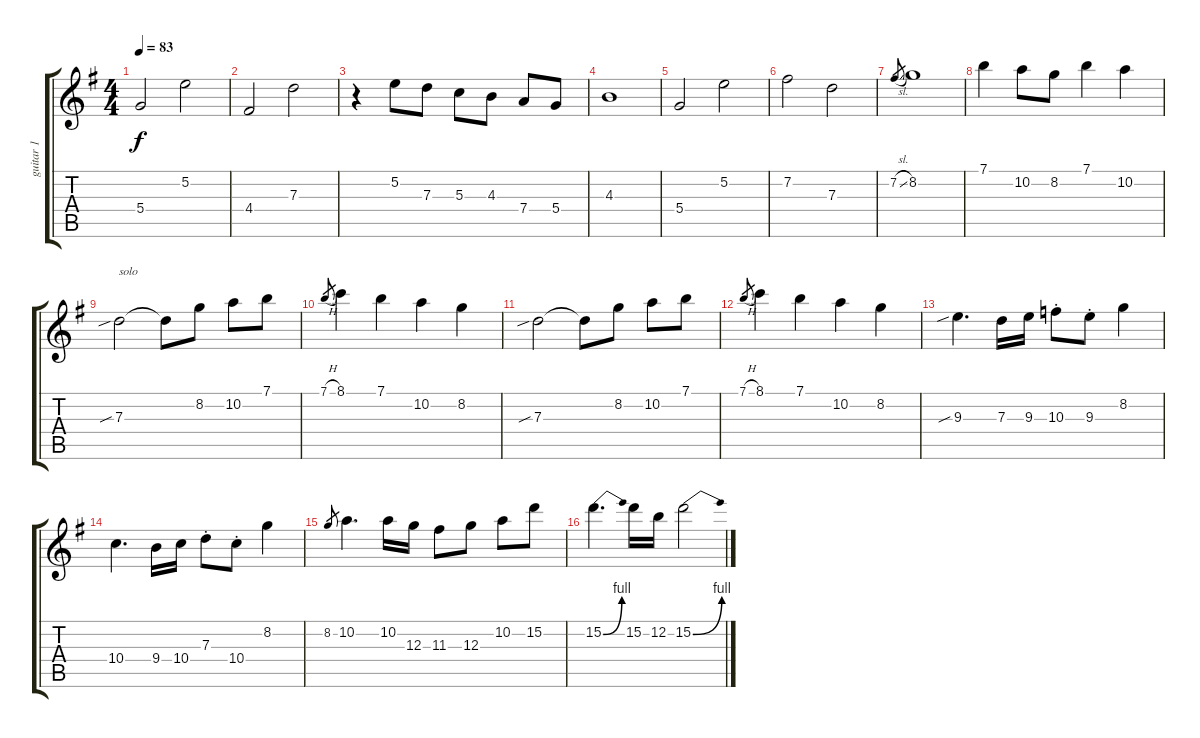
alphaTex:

\track ("guitar 1" "guitar 1") {instrument electricguitarjazz}
\staff {score tabs}
\tuning (E4 B3 G3 D3 A2 E2) {hide}
\ts (4 4)
\tempo 83
\clef g2
\ks g
5.4.2{dy f} 5.2.2 |
4.4.2 7.3.2 |
r.4 5.2.8 7.3.8 5.3.8 4.3.8 7.4.8 5.4.8 |
4.3.1 |
5.4.2 5.2.2 |
7.2.2 7.3.2 |
7.2{sl}.8{gr} 8.2.1 |
7.1.4 10.2.8 8.2.8 7.1.4 10.2.4 |
7.3{sib}.2{txt "solo"} 7.3{t}.8 8.2.8 10.2.8 7.1.8 |
7.1{h}.8{gr} 8.1.4 7.1.4 10.2.4 8.2.4 |
7.3{sib}.2 7.3{t}.8 8.2.8 10.2.8 7.1.8 |
7.1{h}.8{gr} 8.1.4 7.1.4 10.2.4 8.2.4 |
9.3{sib}.4{d} 7.3.16 9.3.16 10.3{st}.8 9.3{st}.8 8.2.4 |
10.4.4{d} 9.4.16 10.4.16 7.3{st}.8 10.4{st}.8 8.2.4 |
8.2.8{gr} 10.2.4{d} 10.2.16 12.3.16 11.3.8 12.3.8 10.2.8 15.2.8 |
15.2{be (bend 0 0 60 4)}.4{d} 15.2.16 12.2.16 15.2{be (bend 0 0 60 4)}.2
